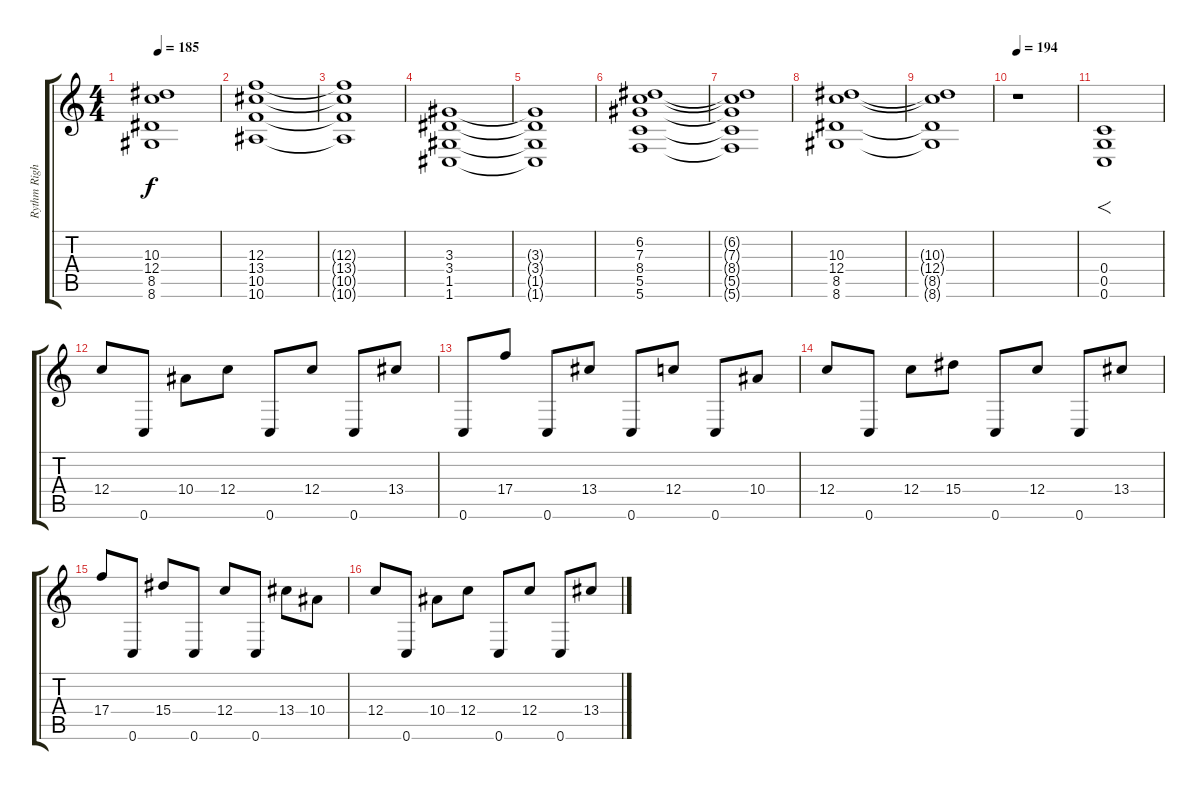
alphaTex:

\track ("Rythm Right" "Rythm Righ") {instrument distortionguitar}
\staff {score tabs}
\tuning (D4 A3 F3 C3 G2 C2) {hide}
\ts (4 4)
\tempo 185
\clef g2
\ks c
(10.3{t} 12.4{t} 8.5{t} 8.6{t}).1{dy f} |
(12.3 13.4 10.5 10.6).1 |
(12.3{t} 13.4{t} 10.5{t} 10.6{t}).1 |
(3.3 3.4 1.5 1.6).1 |
(3.3{t} 3.4{t} 1.5{t} 1.6{t}).1 |
(6.2 7.3 8.4 5.5 5.6).1 |
(6.2{t} 7.3{t} 8.4{t} 5.5{t} 5.6{t}).1 |
(10.3 12.4 8.5 8.6).1 |
(10.3{t} 12.4{t} 8.5{t} 8.6{t}).1 |
\tempo 194
r.1 |
(0.4 0.5 0.6).1{f} |
12.4.8 0.6.8 10.4.8 12.4.8 0.6.8 12.4.8 0.6.8 13.4.8 |
0.6.8 17.4.8 0.6.8 13.4.8 0.6.8 12.4.8 0.6.8 10.4.8 |
12.4.8 0.6.8 12.4.8 15.4.8 0.6.8 12.4.8 0.6.8 13.4.8 |
17.4.8 0.6.8 15.4.8 0.6.8 12.4.8 0.6.8 13.4.8 10.4.8 |
12.4.8 0.6.8 10.4.8 12.4.8 0.6.8 12.4.8 0.6.8 13.4.8
